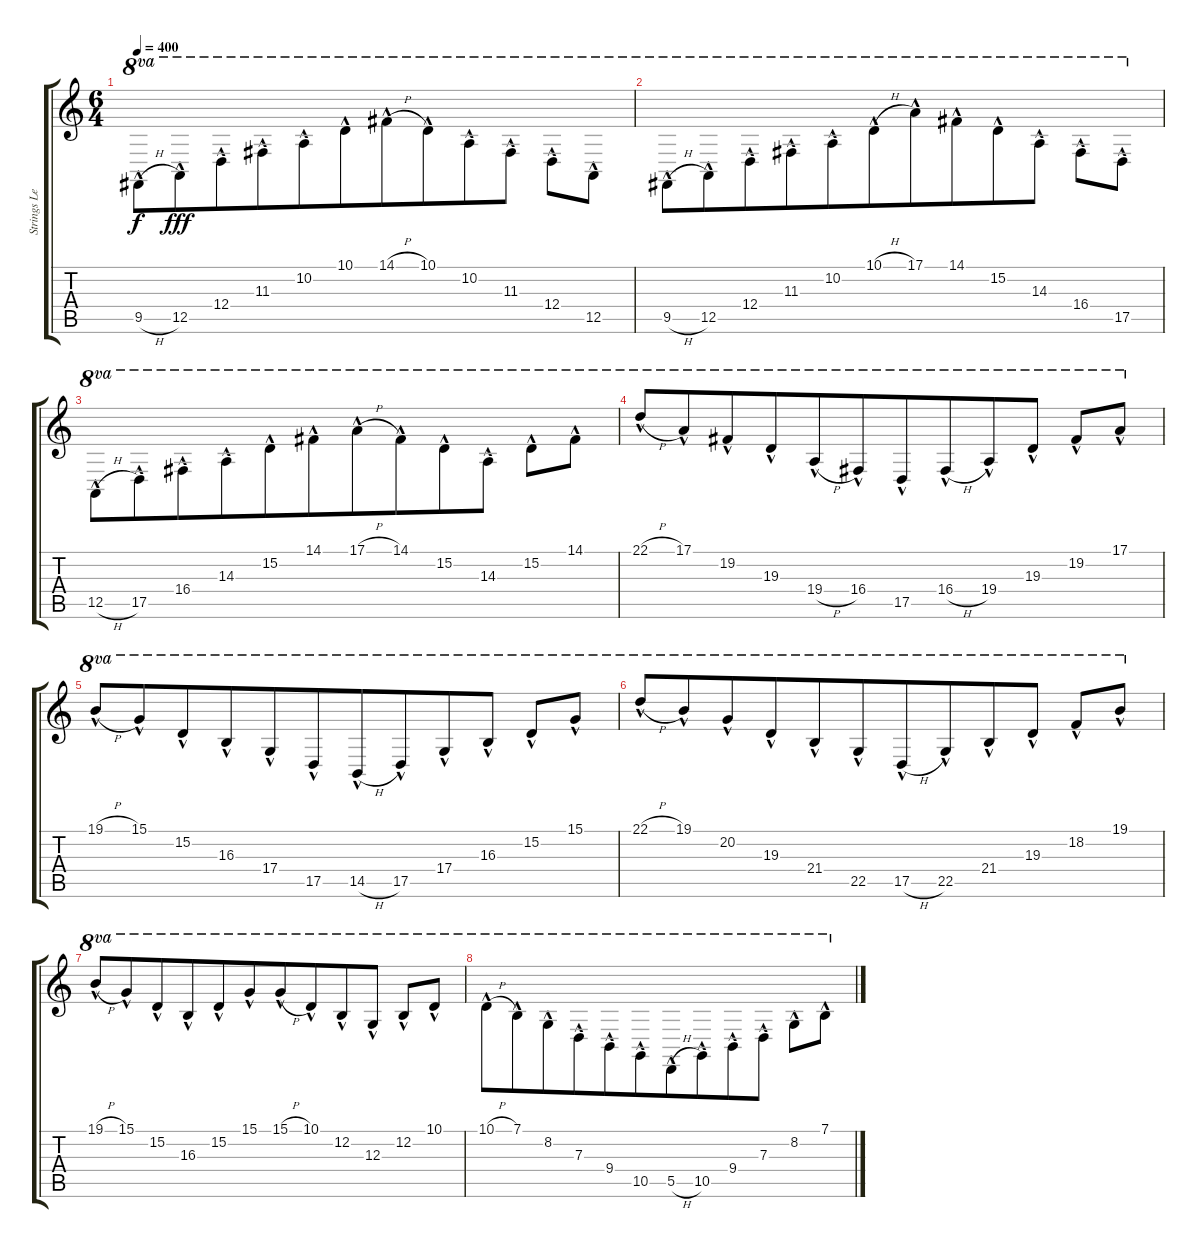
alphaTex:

\track ("Strings Lead" "Strings Le") {instrument stringensemble1}
\staff {score tabs}
\tuning (E4 B3 G3 D3 A2 E2) {hide}
\ts (6 4)
\tempo 400
\clef g2
\ks c
9.5{h hac}.8{ot 8va dy f instrument stringensemble1 beam Down} 12.5{hac}.8{ot 8va dy fff beam Down beam merge} 12.4{hac}.8{ot 8va beam Down} 11.3{hac}.8{ot 8va beam Down beam merge} 10.2{hac}.8{ot 8va beam Down} 10.1{hac}.8{ot 8va beam Down beam merge} 14.1{h hac}.8{ot 8va beam Down} 10.1{hac}.8{ot 8va beam Down beam merge} 10.2{hac}.8{ot 8va beam Down} 11.3{hac}.8{ot 8va beam Down} 12.4{hac}.8{ot 8va beam Down} 12.5{hac}.8{ot 8va beam Down} |
9.5{h hac}.8{ot 8va beam Down} 12.5{hac}.8{ot 8va beam Down beam merge} 12.4{hac}.8{ot 8va beam Down} 11.3{hac}.8{ot 8va beam Down beam merge} 10.2{hac}.8{ot 8va beam Down} 10.1{h hac}.8{ot 8va beam Down beam merge} 17.1{hac}.8{ot 8va beam Down} 14.1{hac}.8{ot 8va beam Down beam merge} 15.2{hac}.8{ot 8va beam Down} 14.3{hac}.8{ot 8va beam Down} 16.4{hac}.8{ot 8va beam Down} 17.5{hac}.8{ot 8va beam Down} |
12.5{h hac}.8{ot 8va beam Down} 17.5{hac}.8{ot 8va beam Down beam merge} 16.4{hac}.8{ot 8va beam Down} 14.3{hac}.8{ot 8va beam Down beam merge} 15.2{hac}.8{ot 8va beam Down} 14.1{hac}.8{ot 8va beam Down beam merge} 17.1{h hac}.8{ot 8va beam Down} 14.1{hac}.8{ot 8va beam Down beam merge} 15.2{hac}.8{ot 8va beam Down} 14.3{hac}.8{ot 8va beam Down} 15.2{hac}.8{ot 8va beam Down} 14.1{hac}.8{ot 8va beam Down} |
22.1{h hac}.8{ot 8va beam Up} 17.1{hac}.8{ot 8va beam Up beam merge} 19.2{hac}.8{ot 8va beam Up} 19.3{hac}.8{ot 8va beam Up beam merge} 19.4{h hac}.8{ot 8va beam Up} 16.4{hac}.8{ot 8va beam Up beam merge} 17.5{hac}.8{ot 8va beam Up} 16.4{h hac}.8{ot 8va beam Up beam merge} 19.4{hac}.8{ot 8va beam Up} 19.3{hac}.8{ot 8va beam Up} 19.2{hac}.8{ot 8va beam Up} 17.1{hac}.8{ot 8va beam Up} |
19.1{h hac}.8{ot 8va beam Up} 15.1{hac}.8{ot 8va beam Up beam merge} 15.2{hac}.8{ot 8va beam Up} 16.3{hac}.8{ot 8va beam Up beam merge} 17.4{hac}.8{ot 8va beam Up} 17.5{hac}.8{ot 8va beam Up beam merge} 14.5{h hac}.8{ot 8va beam Up} 17.5{hac}.8{ot 8va beam Up beam merge} 17.4{hac}.8{ot 8va beam Up} 16.3{hac}.8{ot 8va beam Up} 15.2{hac}.8{ot 8va beam Up} 15.1{hac}.8{ot 8va beam Up} |
22.1{h hac}.8{ot 8va beam Up} 19.1{hac}.8{ot 8va beam Up beam merge} 20.2{hac}.8{ot 8va beam Up} 19.3{hac}.8{ot 8va beam Up beam merge} 21.4{hac}.8{ot 8va beam Up} 22.5{hac}.8{ot 8va beam Up beam merge} 17.5{h hac}.8{ot 8va beam Up} 22.5{hac}.8{ot 8va beam Up beam merge} 21.4{hac}.8{ot 8va beam Up} 19.3{hac}.8{ot 8va beam Up} 18.2{hac}.8{ot 8va beam Up} 19.1{hac}.8{ot 8va beam Up} |
19.1{h hac}.8{ot 8va beam Up} 15.1{hac}.8{ot 8va beam Up beam merge} 15.2{hac}.8{ot 8va beam Up} 16.3{hac}.8{ot 8va beam Up beam merge} 15.2{hac}.8{ot 8va beam Up} 15.1{hac}.8{ot 8va beam Up beam merge} 15.1{h hac}.8{ot 8va beam Up} 10.1{hac}.8{ot 8va beam Up beam merge} 12.2{hac}.8{ot 8va beam Up} 12.3{hac}.8{ot 8va beam Up} 12.2{hac}.8{ot 8va beam Up} 10.1{hac}.8{ot 8va beam Up} |
10.1{h hac}.8{ot 8va beam Down} 7.1{hac}.8{ot 8va beam Down beam merge} 8.2{hac}.8{ot 8va beam Down} 7.3{hac}.8{ot 8va beam Down beam merge} 9.4{hac}.8{ot 8va beam Down} 10.5{hac}.8{ot 8va beam Down beam merge} 5.5{h hac}.8{ot 8va beam Down} 10.5{hac}.8{ot 8va beam Down beam merge} 9.4{hac}.8{ot 8va beam Down} 7.3{hac}.8{ot 8va beam Down} 8.2{hac}.8{ot 8va beam Down} 7.1{hac}.8{ot 8va beam Down}
